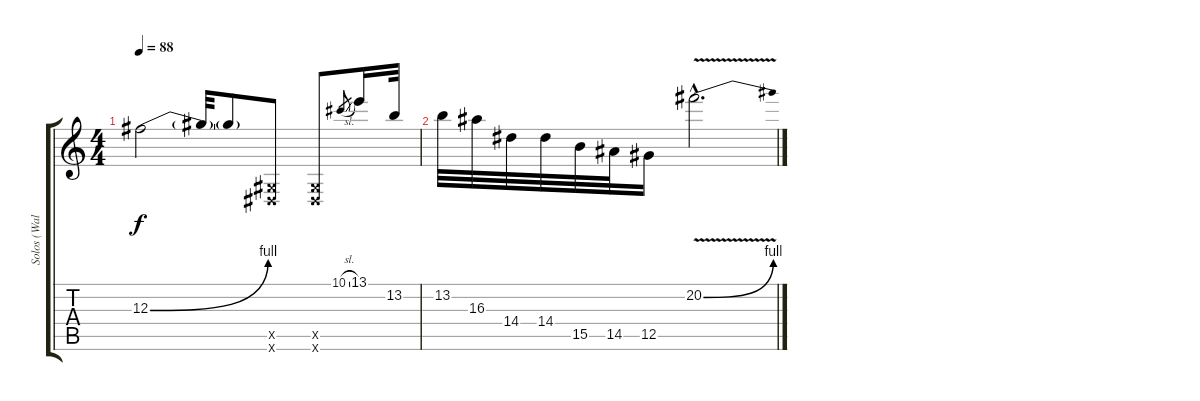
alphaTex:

\track ("Solos (Walter Giardino)" "Solos (Wal") {instrument overdrivenguitar}
\staff {score tabs}
\tuning (Eb4 Bb3 Gb3 Db3 Ab2 Eb2) {hide}
\ts (4 4)
\tempo 88
\clef g2
\ks c
12.3{be (bend 0 0 60 4)}.2{dy f} 12.3{t}.32 12.3{t}.8 (0.5{x} 0.6{x}).8 (0.5{x} 0.6{x}).8 10.1{sl}.8{gr} 13.1.16 13.2.32 |
13.2.32 16.3.32 14.4.32 14.4.32 15.5.32 14.5.32 12.5.16 20.2{be (bend 0 0 60 4) v hac}.2{d}
